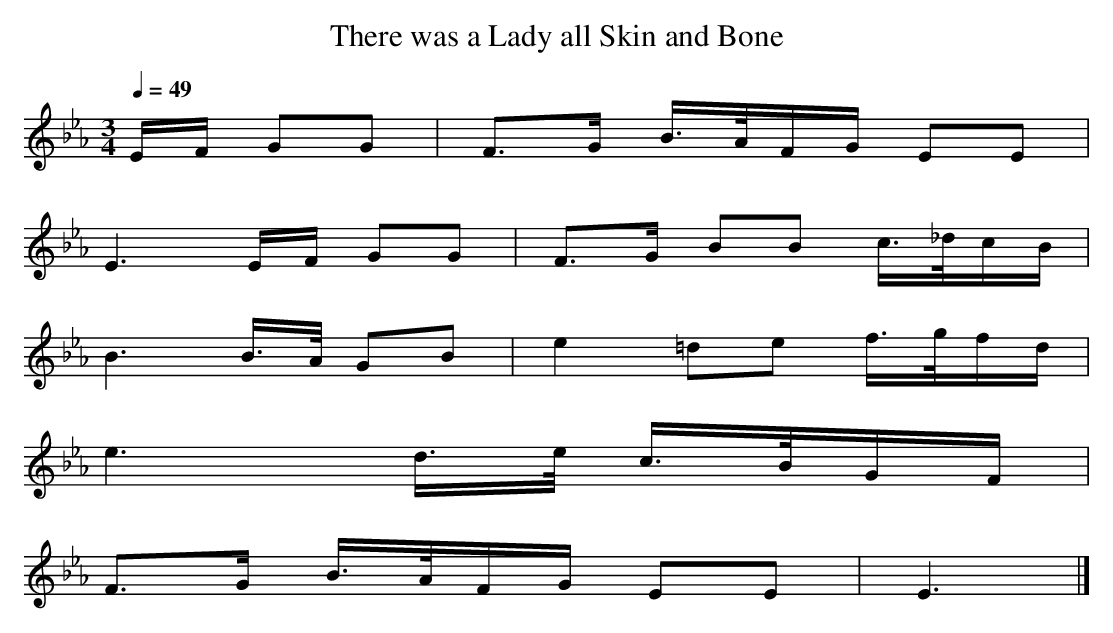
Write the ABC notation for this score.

X:1
T: There was a Lady all Skin and Bone
M: 3/4
L: 1/8
Q: 1/4=49
K: Eb % 3 flats
V: 1
E/F/ GG | F>G B/>A/F/G/ EE |
E3E/F/ GG | F>G BB c/>_d/c/B/ |
B3B/>A/ GB | e2 =de f/>g/f/d/ |
e3d/>e/ c/>B/G/F/ |
F>G B/>A/F/G/ EE | E3 |]
